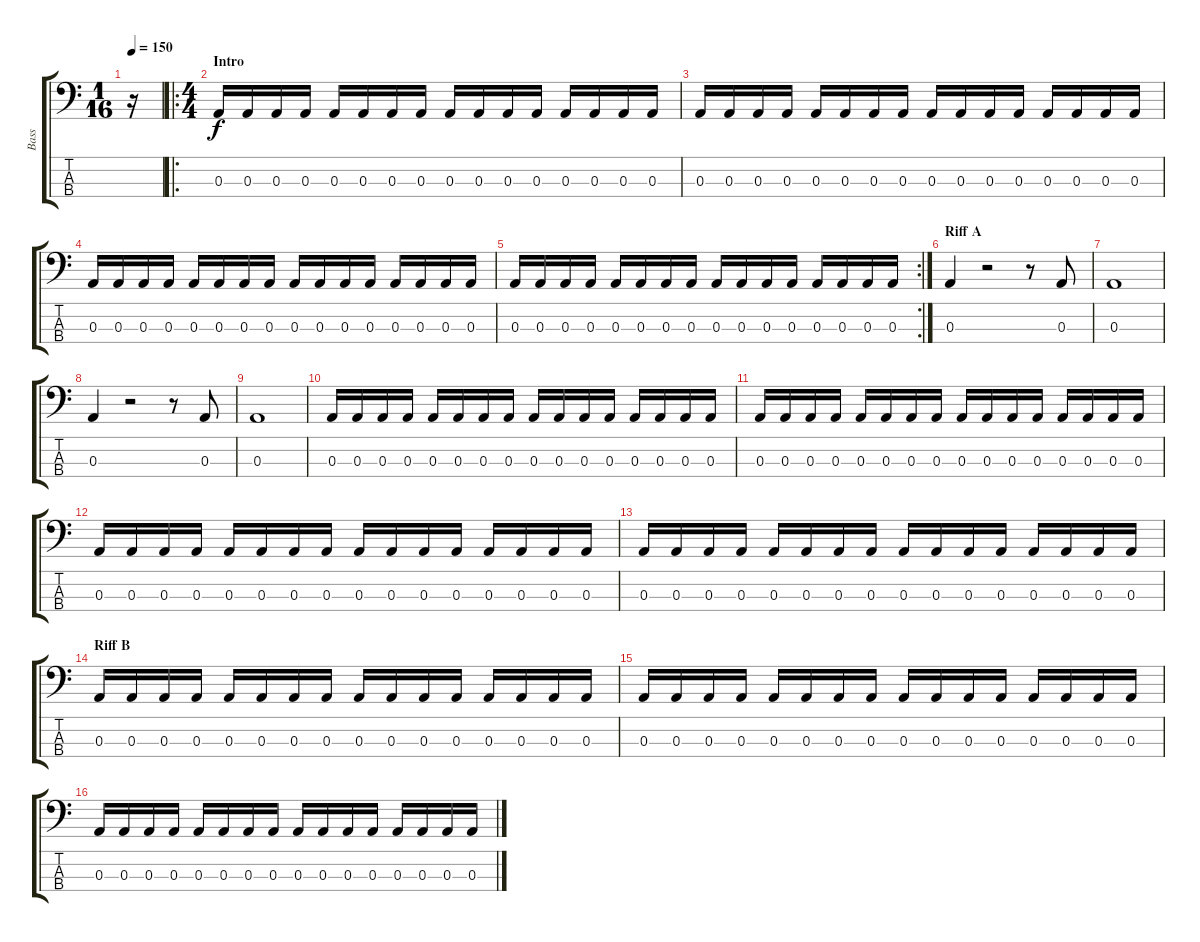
\track ("Bass" "Bass") {instrument electricbassfinger}
\staff {score tabs}
\tuning (G2 D2 A1 E1) {hide}
\ts (1 16)
\tempo 150
\clef f4
\ks c
r.16{dy f instrument electricbassfinger} |
\ro
\ts (4 4)
\section ("" "Intro")
0.3.16 0.3.16 0.3.16 0.3.16 0.3.16 0.3.16 0.3.16 0.3.16 0.3.16 0.3.16 0.3.16 0.3.16 0.3.16 0.3.16 0.3.16 0.3.16 |
0.3.16 0.3.16 0.3.16 0.3.16 0.3.16 0.3.16 0.3.16 0.3.16 0.3.16 0.3.16 0.3.16 0.3.16 0.3.16 0.3.16 0.3.16 0.3.16 |
0.3.16 0.3.16 0.3.16 0.3.16 0.3.16 0.3.16 0.3.16 0.3.16 0.3.16 0.3.16 0.3.16 0.3.16 0.3.16 0.3.16 0.3.16 0.3.16 |
\rc 2
0.3.16 0.3.16 0.3.16 0.3.16 0.3.16 0.3.16 0.3.16 0.3.16 0.3.16 0.3.16 0.3.16 0.3.16 0.3.16 0.3.16 0.3.16 0.3.16 |
\section ("" "Riff A")
0.3.4 r.2 r.8 0.3.8 |
0.3.1 |
0.3.4 r.2 r.8 0.3.8 |
0.3.1 |
0.3.16 0.3.16 0.3.16 0.3.16 0.3.16 0.3.16 0.3.16 0.3.16 0.3.16 0.3.16 0.3.16 0.3.16 0.3.16 0.3.16 0.3.16 0.3.16 |
0.3.16 0.3.16 0.3.16 0.3.16 0.3.16 0.3.16 0.3.16 0.3.16 0.3.16 0.3.16 0.3.16 0.3.16 0.3.16 0.3.16 0.3.16 0.3.16 |
0.3.16 0.3.16 0.3.16 0.3.16 0.3.16 0.3.16 0.3.16 0.3.16 0.3.16 0.3.16 0.3.16 0.3.16 0.3.16 0.3.16 0.3.16 0.3.16 |
0.3.16 0.3.16 0.3.16 0.3.16 0.3.16 0.3.16 0.3.16 0.3.16 0.3.16 0.3.16 0.3.16 0.3.16 0.3.16 0.3.16 0.3.16 0.3.16 |
\section ("" "Riff B")
0.3.16 0.3.16 0.3.16 0.3.16 0.3.16 0.3.16 0.3.16 0.3.16 0.3.16 0.3.16 0.3.16 0.3.16 0.3.16 0.3.16 0.3.16 0.3.16 |
0.3.16 0.3.16 0.3.16 0.3.16 0.3.16 0.3.16 0.3.16 0.3.16 0.3.16 0.3.16 0.3.16 0.3.16 0.3.16 0.3.16 0.3.16 0.3.16 |
0.3.16 0.3.16 0.3.16 0.3.16 0.3.16 0.3.16 0.3.16 0.3.16 0.3.16 0.3.16 0.3.16 0.3.16 0.3.16 0.3.16 0.3.16 0.3.16
